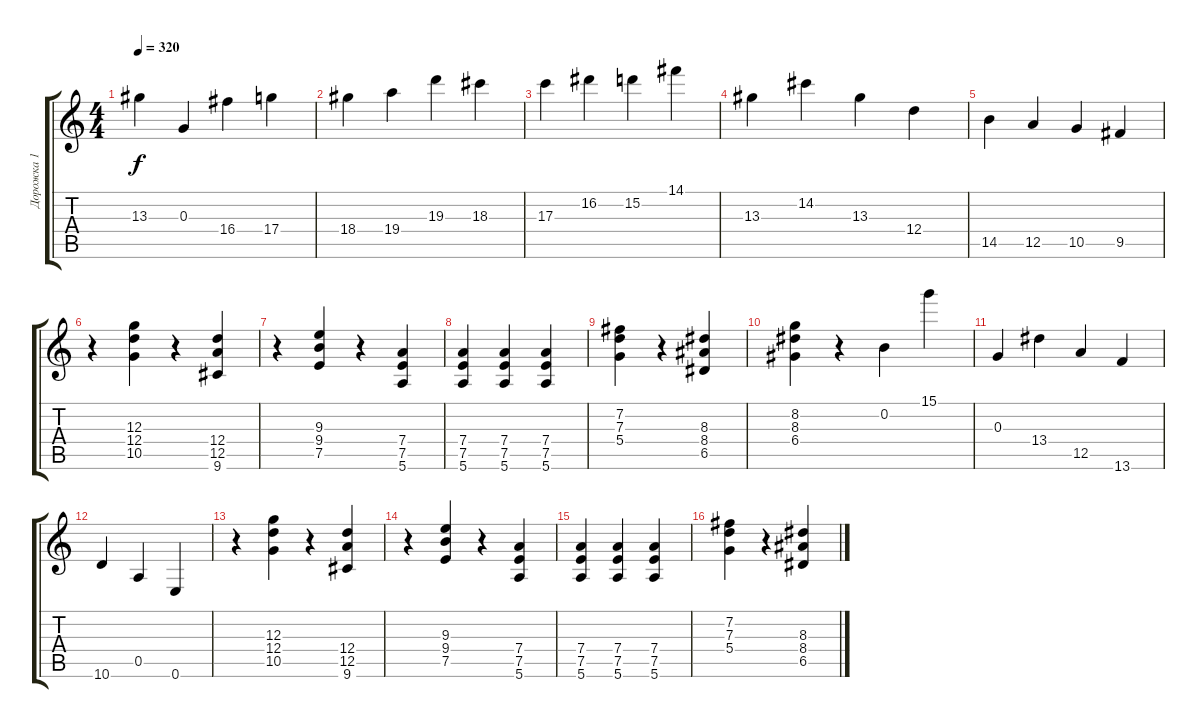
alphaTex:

\track ("Дорожка 1" "Дорожка 1") {instrument distortionguitar}
\staff {score tabs}
\tuning (E4 B3 G3 D3 A2 E2) {hide}
\ts (4 4)
\tempo 320
\clef g2
\ks c
13.3.4{dy f} 0.3.4 16.4.4 17.4.4 |
18.4.4 19.4.4 19.3.4 18.3.4 |
17.3.4 16.2.4 15.2.4 14.1.4 |
13.3.4 14.2.4 13.3.4 12.4.4 |
14.5.4 12.5.4 10.5.4 9.5.4 |
r.4 (12.3 12.4 10.5).4 r.4 (12.4 12.5 9.6).4 |
r.4 (9.3 9.4 7.5).4 r.4 (7.4 7.5 5.6).4 |
(7.4 7.5 5.6).4 (7.4 7.5 5.6).4 (7.4 7.5 5.6).4 |
(7.2 7.3 5.4).4 r.4 (8.3 8.4 6.5).4 |
(8.2 8.3 6.4).4 r.4 0.2.4 15.1.4 |
0.3.4 13.4.4 12.5.4 13.6.4 |
10.6.4 0.5.4 0.6.4 |
r.4 (12.3 12.4 10.5).4 r.4 (12.4 12.5 9.6).4 |
r.4 (9.3 9.4 7.5).4 r.4 (7.4 7.5 5.6).4 |
(7.4 7.5 5.6).4 (7.4 7.5 5.6).4 (7.4 7.5 5.6).4 |
(7.2 7.3 5.4).4 r.4 (8.3 8.4 6.5).4
